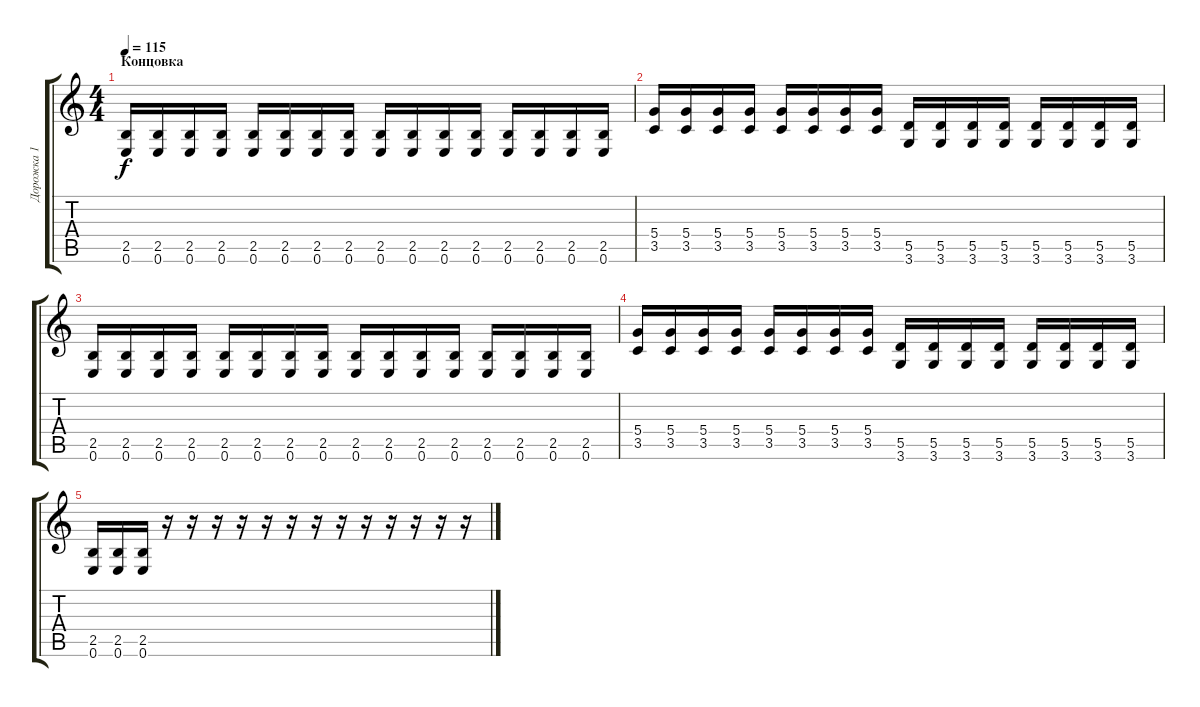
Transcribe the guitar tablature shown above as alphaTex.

\track ("Дорожка 1" "Дорожка 1") {instrument distortionguitar}
\staff {score tabs}
\tuning (E4 B3 G3 D3 A2 E2) {hide}
\ts (4 4)
\section ("" "Концовка")
\tempo 115
\clef g2
\ks c
(2.5 0.6).16{dy f} (2.5 0.6).16 (2.5 0.6).16 (2.5 0.6).16 (2.5 0.6).16 (2.5 0.6).16 (2.5 0.6).16 (2.5 0.6).16 (2.5 0.6).16 (2.5 0.6).16 (2.5 0.6).16 (2.5 0.6).16 (2.5 0.6).16 (2.5 0.6).16 (2.5 0.6).16 (2.5 0.6).16 |
(5.4 3.5).16 (5.4 3.5).16 (5.4 3.5).16 (5.4 3.5).16 (5.4 3.5).16 (5.4 3.5).16 (5.4 3.5).16 (5.4 3.5).16 (5.5 3.6).16 (5.5 3.6).16 (5.5 3.6).16 (5.5 3.6).16 (5.5 3.6).16 (5.5 3.6).16 (5.5 3.6).16 (5.5 3.6).16 |
(2.5 0.6).16 (2.5 0.6).16 (2.5 0.6).16 (2.5 0.6).16 (2.5 0.6).16 (2.5 0.6).16 (2.5 0.6).16 (2.5 0.6).16 (2.5 0.6).16 (2.5 0.6).16 (2.5 0.6).16 (2.5 0.6).16 (2.5 0.6).16 (2.5 0.6).16 (2.5 0.6).16 (2.5 0.6).16 |
(5.4 3.5).16 (5.4 3.5).16 (5.4 3.5).16 (5.4 3.5).16 (5.4 3.5).16 (5.4 3.5).16 (5.4 3.5).16 (5.4 3.5).16 (5.5 3.6).16 (5.5 3.6).16 (5.5 3.6).16 (5.5 3.6).16 (5.5 3.6).16 (5.5 3.6).16 (5.5 3.6).16 (5.5 3.6).16 |
(2.5 0.6).16 (2.5 0.6).16 (2.5 0.6).16 r.16 r.16 r.16 r.16 r.16 r.16 r.16 r.16 r.16 r.16 r.16 r.16 r.16
